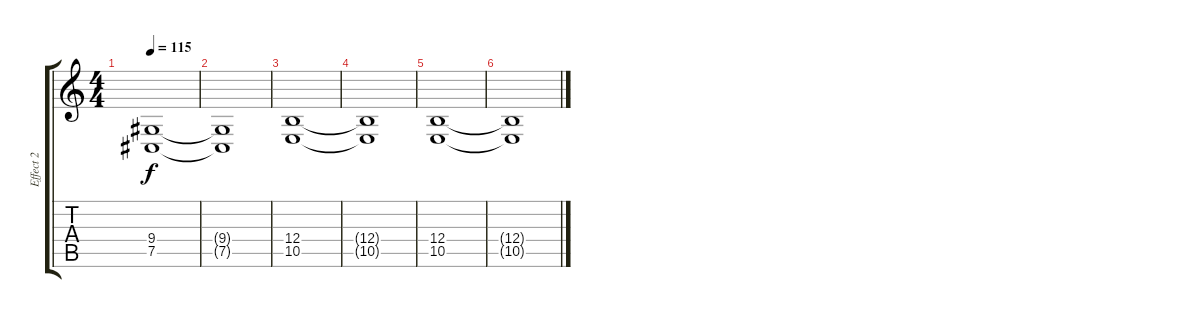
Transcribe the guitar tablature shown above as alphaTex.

\track ("Effect 2" "Effect 2") {instrument choiraahs}
\staff {score tabs}
\tuning (Db4 Ab3 E3 B2 Gb2 Db2) {hide}
\ts (4 4)
\tempo 115
\clef g2
\ks c
(9.4 7.5).1{dy f} |
(9.4{t} 7.5{t}).1 |
(12.4 10.5).1 |
(12.4{t} 10.5{t}).1 |
(12.4 10.5).1 |
(12.4{t} 10.5{t}).1
